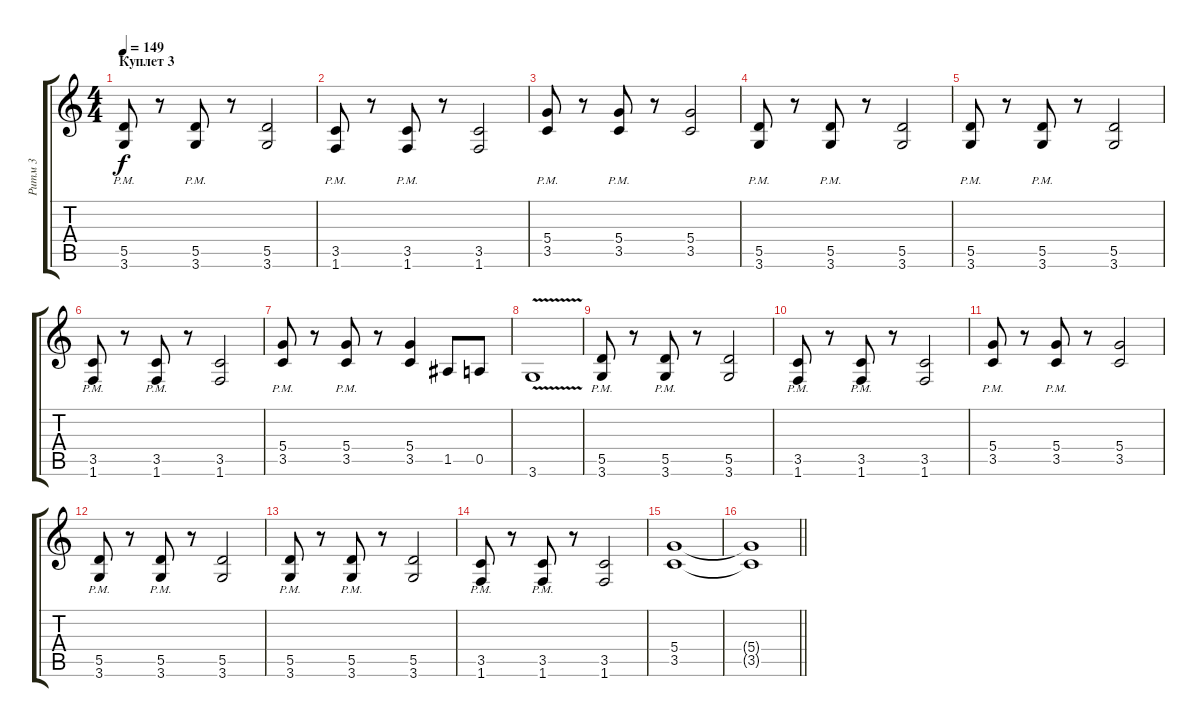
\track ("Ритм 3" "Ритм 3") {instrument distortionguitar}
\staff {score tabs}
\tuning (E4 B3 G3 D3 A2 E2) {hide}
\ts (4 4)
\section ("" "Куплет 3")
\tempo 149
\clef g2
\ks c
(5.5{pm} 3.6{pm}).8{dy f} r.8 (5.5{pm} 3.6{pm}).8 r.8 (5.5 3.6).2 |
(3.5{pm} 1.6{pm}).8 r.8 (3.5{pm} 1.6{pm}).8 r.8 (3.5 1.6).2 |
(5.4{pm} 3.5{pm}).8 r.8 (5.4{pm} 3.5{pm}).8 r.8 (5.4 3.5).2 |
(5.5{pm} 3.6{pm}).8 r.8 (5.5{pm} 3.6{pm}).8 r.8 (5.5 3.6).2 |
(5.5{pm} 3.6{pm}).8 r.8 (5.5{pm} 3.6{pm}).8 r.8 (5.5 3.6).2 |
(3.5{pm} 1.6{pm}).8 r.8 (3.5{pm} 1.6{pm}).8 r.8 (3.5 1.6).2 |
(5.4{pm} 3.5{pm}).8 r.8 (5.4{pm} 3.5{pm}).8 r.8 (5.4 3.5).4 1.5.8 0.5.8 |
3.6{v}.1 |
(5.5{pm} 3.6{pm}).8 r.8 (5.5{pm} 3.6{pm}).8 r.8 (5.5 3.6).2 |
(3.5{pm} 1.6{pm}).8 r.8 (3.5{pm} 1.6{pm}).8 r.8 (3.5 1.6).2 |
(5.4{pm} 3.5{pm}).8 r.8 (5.4{pm} 3.5{pm}).8 r.8 (5.4 3.5).2 |
(5.5{pm} 3.6{pm}).8 r.8 (5.5{pm} 3.6{pm}).8 r.8 (5.5 3.6).2 |
(5.5{pm} 3.6{pm}).8 r.8 (5.5{pm} 3.6{pm}).8 r.8 (5.5 3.6).2 |
(3.5{pm} 1.6{pm}).8 r.8 (3.5{pm} 1.6{pm}).8 r.8 (3.5 1.6).2 |
(5.4 3.5).1 |
\barLineRight lightlight
(5.4{t} 3.5{t}).1
